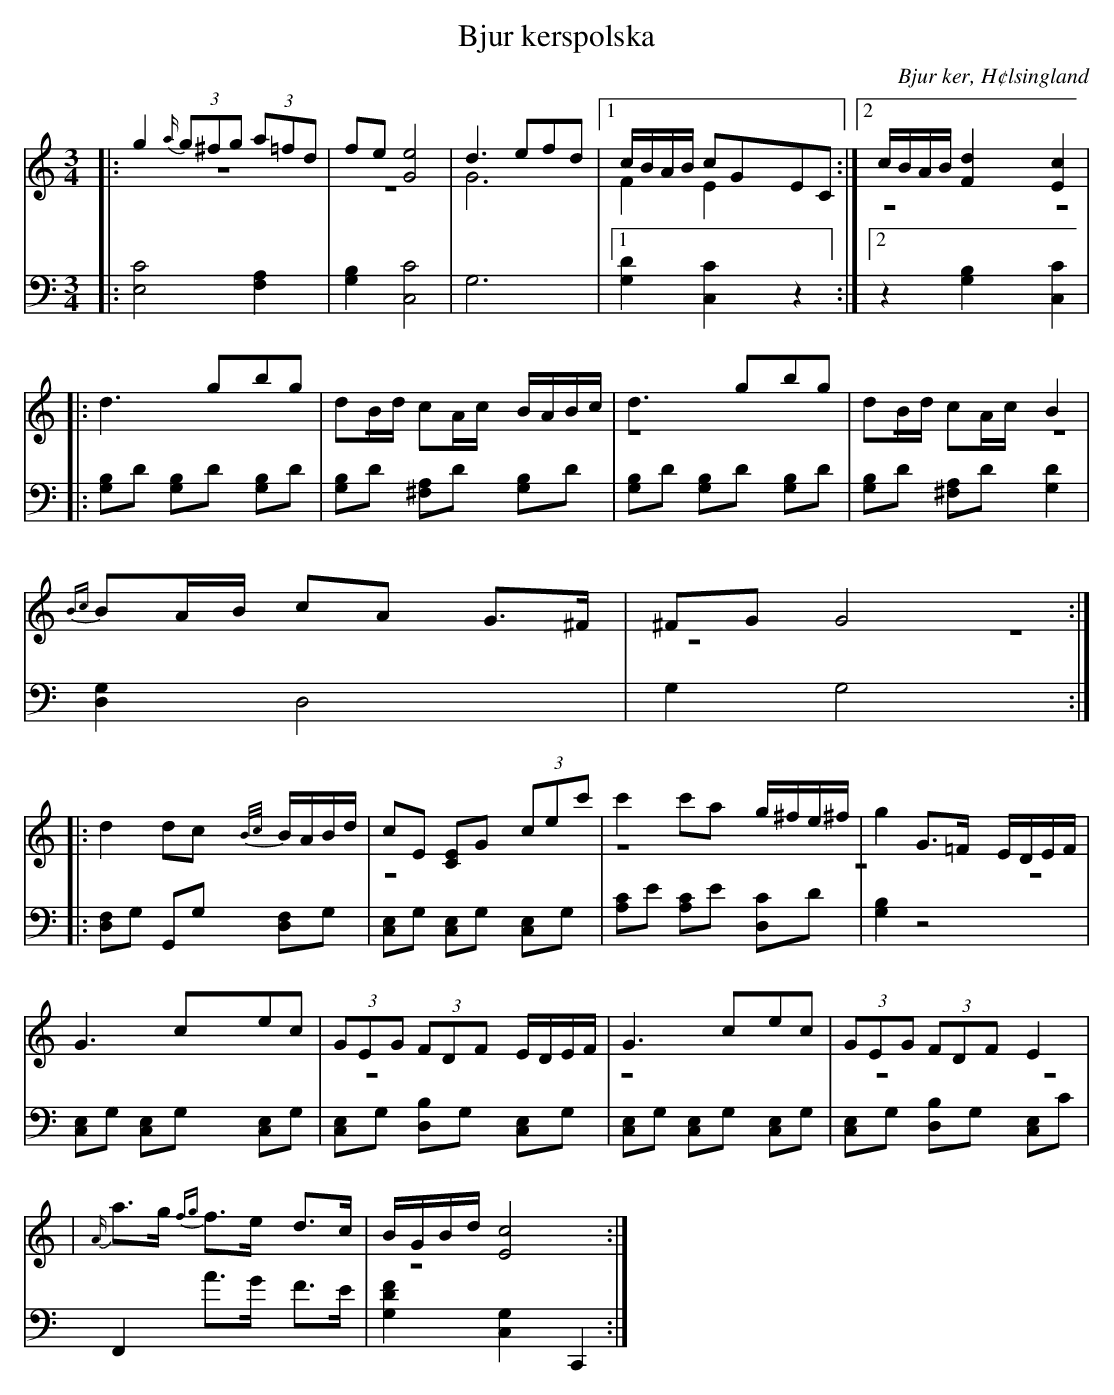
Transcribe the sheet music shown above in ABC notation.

X:1
T: Bjur kerspolska
O: Bjur ker, H¢lsingland
M: 3/4
L: 1/8
K: C
V:1
V:2 merge
V:3
V:4 merge
V: 1
|:g2 {a/} (3g^fg (3a=fd|fe [G4e4]|d3 efd|1c/B/A/B/ cGEC:|2 c/B/A/B/ [F2d2][E2c2]|
|:d3 gbg| dB/d/ cA/c/ B/A/B/c/| d3 gbg| dB/d/ cA/c/ B2|
{Bc}BA/B/ cA G>^F| ^FG G4 :|
|:d2 dc {B/c/}B/A/B/d/|cE [CE]G (3cec'|c'2 c'a g/^f/e/^f/|g2 G>=F E/D/E/F/|
G3 cec|(3GEG (3FDF E/D/E/F/|G3 cec|(3GEG (3FDF E2|
|{A/}a>g {fg}f>e d>c|B/G/B/d/ [E4c4]:|
V:2
|:z6|z6|G6|1F2 E2:|2 z6|
|:z6|z6|z6| z6|
z6|z6:|
|:z6|z6|z6| z6|z6|
|:z6|z6|z6| z6|z6:|
V:3 clef=bass
|:[E,4C4] [F,2A,2]|[G,2B,2] [C,4C4]|G,6|1[G,2D2][C,2C2] z2:|2 z2 [G,2B,2][C,2C2]|
|:[G,B,]D [G,B,]D [G,B,]D|[G,B,]D [^F,A,]D [G,B,]D|[G,B,]D [G,B,]D [G,B,]D|[G,B,]D [^F,A,]D [G,2D2]|
[D,2G,2] D,4|G,2 G,4:|
|:[D,F,]G, G,,G, [D,F,]G,|[C,E,]G, [C,E,]G, [C,E,]G,|[A,C]E [A,C]E [D,C]D| [G,2B,2] z4|[C,E,]G, [C,E,]G, [C,E,]G,|
[C,E,]G, [B,D,]G, [C,E,]G,|[C,E,]G, [C,E,]G, [C,E,]G,|[C,E,]G, [B,D,]G, [C,E,]C| F,,2 A>G F>E|[G,2D2F2] [C,2G,2] C,,2:|
